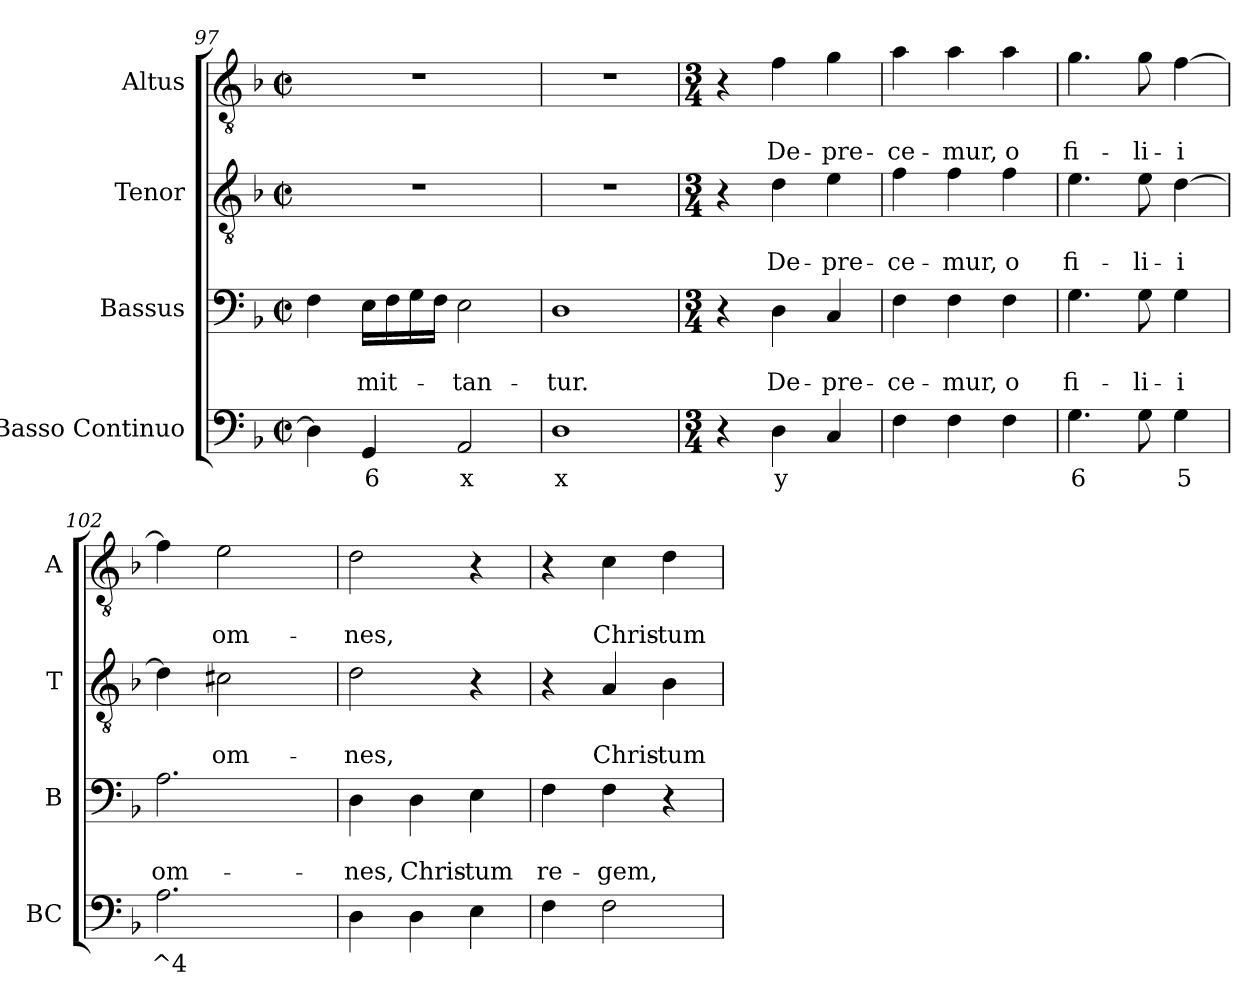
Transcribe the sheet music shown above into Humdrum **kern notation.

**kern	**text	**kern	**text	**text	**kern	**text	**text	**kern	**text	**text
*part4	*part4	*part3	*part3	*part3	*part2	*part2	*part2	*part1	*part1	*part1
*staff4	*staff4	*staff3	*staff3	*staff3	*staff2	*staff2	*staff2	*staff1	*staff1	*staff1
*I"Basso Continuo	*	*I"Bassus	*	*	*I"Tenor	*	*	*I"Altus	*	*
*I'BC	*	*I'B	*	*	*I'T	*	*	*I'A	*	*
*clefF4	*	*clefF4	*	*	*clefGv2	*	*	*clefGv2	*	*
*k[b-]	*	*k[b-]	*	*	*k[b-]	*	*	*k[b-]	*	*
*F:	*	*F:	*	*	*F:	*	*	*F:	*	*
*M2/2	*	*M2/2	*	*	*M2/2	*	*	*M2/2	*	*
*met(c|)	*	*met(c|)	*	*	*met(c|)	*	*	*met(c|)	*	*
=97	=97	=97	=97	=97	=97	=97	=97	=97	=97	=97
4D\]	.	4F\	.	.	1r	.	.	1r	.	.
!	!LO:LY:b	!	!	!	!	!	!	!	!	!
!	!	!	!	!LO:LY:b	!	!	!	!	!	!
4GG/	6	16E\LL	.	-mit-	.	.	.	.	.	.
.	.	16F\	.	.	.	.	.	.	.	.
.	.	16G\	.	.	.	.	.	.	.	.
.	.	16F\JJ	.	.	.	.	.	.	.	.
!	!LO:LY:b	!	!	!	!	!	!	!	!	!
!	!	!	!	!LO:LY:b	!	!	!	!	!	!
2AA/	x	2E\	.	-tan-	.	.	.	.	.	.
=98	=98	=98	=98	=98	=98	=98	=98	=98	=98	=98
!	!LO:LY:b	!	!	!	!	!	!	!	!	!
!	!	!	!	!LO:LY:b	!	!	!	!	!	!
1D	x	1D	.	-tur.	1r	.	.	1r	.	.
=99	=99	=99	=99	=99	=99	=99	=99	=99	=99	=99
*M3/4	*	*M3/4	*	*	*M3/4	*	*	*M3/4	*	*
4r	.	4r	.	.	4r	.	.	4r	.	.
!	!LO:LY:b	!	!	!	!	!	!	!	!	!
!	!	!	!	!LO:LY:b	!	!	!	!	!	!
!	!	!	!	!	!	!	!LO:LY:b	!	!	!
!	!	!	!	!	!	!	!	!	!	!LO:LY:b
4D\	y	4D\	.	De-	4d\	.	De-	4f\	.	De-
!	!	!	!	!LO:LY:b	!	!	!	!	!	!
!	!	!	!	!	!	!	!LO:LY:b	!	!	!
!	!	!	!	!	!	!	!	!	!	!LO:LY:b
4C/	.	4C/	.	-pre-	4e\	.	-pre-	4g\	.	-pre-
=100	=100	=100	=100	=100	=100	=100	=100	=100	=100	=100
!	!	!	!	!LO:LY:b	!	!	!	!	!	!
!	!	!	!	!	!	!	!LO:LY:b	!	!	!
!	!	!	!	!	!	!	!	!	!	!LO:LY:b
4F\	.	4F\	.	-ce-	4f\	.	-ce-	4a\	.	-ce-
!	!	!	!	!LO:LY:b	!	!	!	!	!	!
!	!	!	!	!	!	!	!LO:LY:b	!	!	!
!	!	!	!	!	!	!	!	!	!	!LO:LY:b
4F\	.	4F\	.	-mur,	4f\	.	-mur,	4a\	.	-mur,
!	!	!	!	!LO:LY:b	!	!	!	!	!	!
!	!	!	!	!	!	!	!LO:LY:b	!	!	!
!	!	!	!	!	!	!	!	!	!	!LO:LY:b
4F\	.	4F\	.	o	4f\	.	o	4a\	.	o
!!LO:PB:g=z
=101	=101	=101	=101	=101	=101	=101	=101	=101	=101	=101
!	!LO:LY:b	!	!	!	!	!	!	!	!	!
!	!	!	!	!LO:LY:b	!	!	!	!	!	!
!	!	!	!	!	!	!	!LO:LY:b	!	!	!
!	!	!	!	!	!	!	!	!	!	!LO:LY:b
4.G\	6	4.G\	.	fi-	4.e\	.	fi-	4.g\	.	fi-
!	!	!	!	!LO:LY:b	!	!	!	!	!	!
!	!	!	!	!	!	!	!LO:LY:b	!	!	!
!	!	!	!	!	!	!	!	!	!	!LO:LY:b
8G\	.	8G\	.	-li-	8e\	.	-li-	8g\	.	-li-
!	!LO:LY:b	!	!	!	!	!	!	!	!	!
!	!	!	!	!LO:LY:b	!	!	!	!	!	!
!	!	!	!	!	!	!	!LO:LY:b	!	!	!
!	!	!	!	!	!	!	!	!	!	!LO:LY:b
4G\	5	4G\	.	-i	[4d\	.	-i	[4f\	.	-i
=102	=102	=102	=102	=102	=102	=102	=102	=102	=102	=102
*^	*	*	*	*	*	*	*	*	*	*
!	!	!LO:LY:b	!	!	!	!	!	!	!	!	!
!	!	!	!	!	!LO:LY:b	!	!	!	!	!	!
2.A\	4ryy	^4	2.A\	.	om-	4d\]	.	.	4f\]	.	.
!	!	!LO:LY:b	!	!	!	!	!	!	!	!	!
!	!	!	!	!	!	!	!	!LO:LY:b	!	!	!
!	!	!	!	!	!	!	!	!	!	!	!LO:LY:b
.	4ryy	%x	.	.	.	2c#X\	.	om-	2e\	.	om-
.	4ryy	.	.	.	.	.	.	.	.	.	.
*v	*v	*	*	*	*	*	*	*	*	*	*
=103	=103	=103	=103	=103	=103	=103	=103	=103	=103	=103
*^	*	*	*	*	*	*	*	*	*	*
!	!	!	!	!	!LO:LY:b	!	!	!	!	!	!
*v	*v	*	*	*	*	*	*	*	*	*	*
*^	*	*	*	*	*	*	*	*	*	*
!	!	!	!	!	!	!	!	!LO:LY:b	!	!	!
*v	*v	*	*	*	*	*	*	*	*	*	*
*^	*	*	*	*	*	*	*	*	*	*
!	!	!	!	!	!	!	!	!	!	!	!LO:LY:b
*v	*v	*	*	*	*	*	*	*	*	*	*
4D\	.	4D\	.	-nes,	2d\	.	-nes,	2d\	.	-nes,
!	!	!	!	!LO:LY:b	!	!	!	!	!	!
4D\	.	4D\	.	Chris-	.	.	.	.	.	.
!	!	!	!	!LO:LY:b	!	!	!	!	!	!
4E\	.	4E\	.	-tum	4r	.	.	4r	.	.
=104	=104	=104	=104	=104	=104	=104	=104	=104	=104	=104
!	!	!	!	!LO:LY:b	!	!	!	!	!	!
4F\	.	4F\	.	re-	4r	.	.	4r	.	.
!	!	!	!	!LO:LY:b	!	!	!	!	!	!
!	!	!	!	!	!	!	!LO:LY:b	!	!	!
!	!	!	!	!	!	!	!	!	!	!LO:LY:b
2F\	.	4F\	.	-gem,	4A/	.	Chris-	4c\	.	Chris-
!	!	!	!	!	!	!	!LO:LY:b	!	!	!
!	!	!	!	!	!	!	!	!	!	!LO:LY:b
.	.	4r	.	.	4B-\	.	-tum	4d\	.	-tum
=	=	=	=	=	=	=	=	=	=	=
*-	*-	*-	*-	*-	*-	*-	*-	*-	*-	*-
